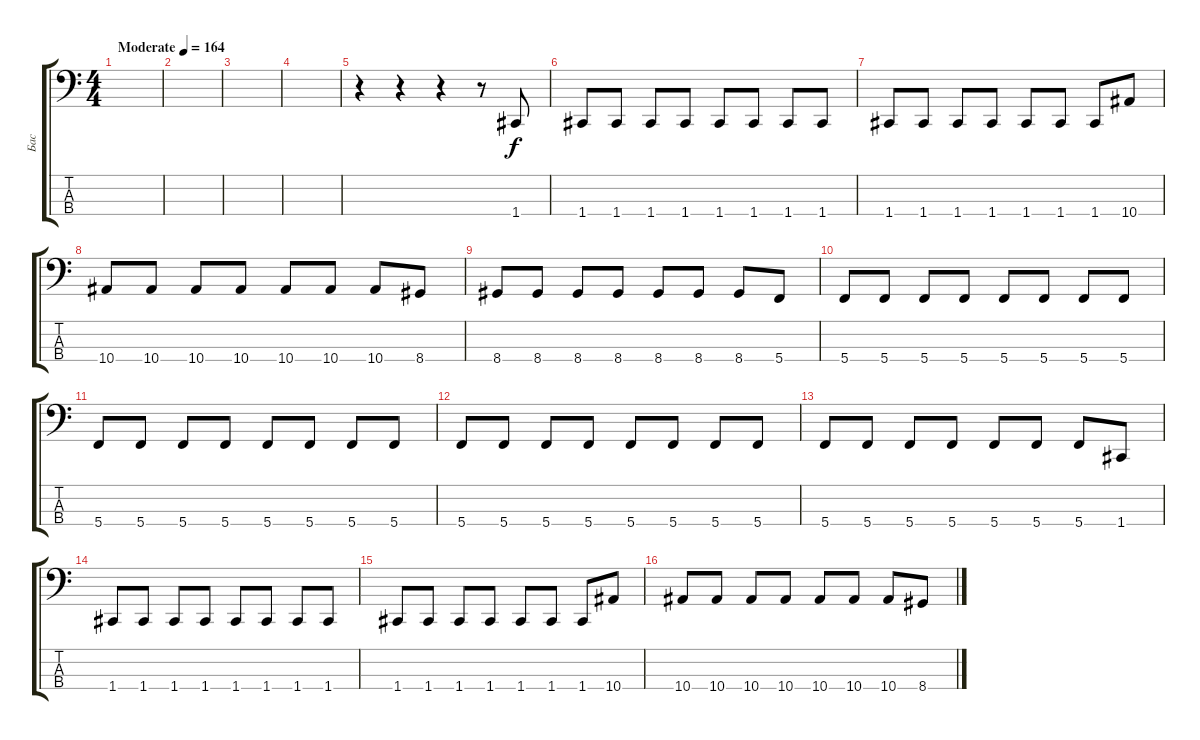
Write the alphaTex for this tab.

\track ("Бас" "Бас") {instrument electricbassfinger}
\staff {score tabs}
\tuning (F2 C2 G1 C1) {hide}
\ts (4 4)
\tempo (164 "Moderate")
\clef f4
\ks c
|
|
|
|
r.4 r.4 r.4 r.8 1.4.8 |
1.4.8 1.4.8 1.4.8 1.4.8 1.4.8 1.4.8 1.4.8 1.4.8 |
1.4.8 1.4.8 1.4.8 1.4.8 1.4.8 1.4.8 1.4.8 10.4.8 |
10.4.8 10.4.8 10.4.8 10.4.8 10.4.8 10.4.8 10.4.8 8.4.8 |
8.4.8 8.4.8 8.4.8 8.4.8 8.4.8 8.4.8 8.4.8 5.4.8 |
5.4.8 5.4.8 5.4.8 5.4.8 5.4.8 5.4.8 5.4.8 5.4.8 |
5.4.8 5.4.8 5.4.8 5.4.8 5.4.8 5.4.8 5.4.8 5.4.8 |
5.4.8 5.4.8 5.4.8 5.4.8 5.4.8 5.4.8 5.4.8 5.4.8 |
5.4.8 5.4.8 5.4.8 5.4.8 5.4.8 5.4.8 5.4.8 1.4.8 |
1.4.8 1.4.8 1.4.8 1.4.8 1.4.8 1.4.8 1.4.8 1.4.8 |
1.4.8 1.4.8 1.4.8 1.4.8 1.4.8 1.4.8 1.4.8 10.4.8 |
10.4.8 10.4.8 10.4.8 10.4.8 10.4.8 10.4.8 10.4.8 8.4.8
